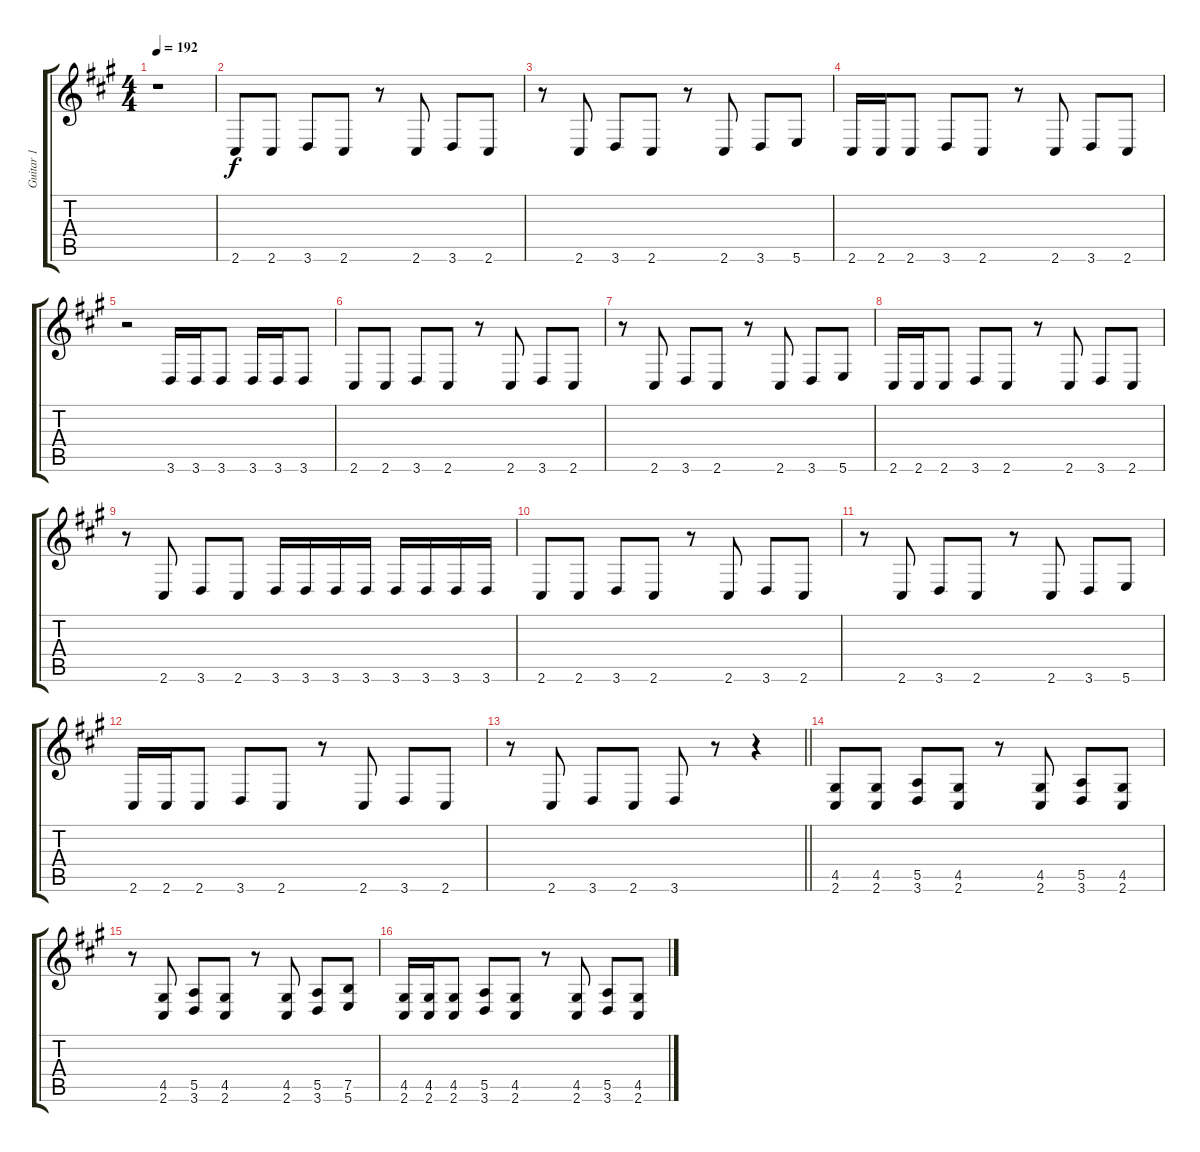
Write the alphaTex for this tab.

\track ("Guitar 1" "Guitar 1") {instrument overdrivenguitar}
\staff {score tabs}
\tuning (B3 Gb3 D3 A2 E2 B1) {hide}
\ts (4 4)
\tempo 192
\clef g2
\ks f#minor
r.1{dy f} |
2.6.8 2.6.8 3.6.8 2.6.8 r.8 2.6.8 3.6.8 2.6.8 |
r.8 2.6.8 3.6.8 2.6.8 r.8 2.6.8 3.6.8 5.6.8 |
2.6.16 2.6.16 2.6.8 3.6.8 2.6.8 r.8 2.6.8 3.6.8 2.6.8 |
r.2 3.6.16 3.6.16 3.6.8 3.6.16 3.6.16 3.6.8 |
2.6.8 2.6.8 3.6.8 2.6.8 r.8 2.6.8 3.6.8 2.6.8 |
r.8 2.6.8 3.6.8 2.6.8 r.8 2.6.8 3.6.8 5.6.8 |
2.6.16 2.6.16 2.6.8 3.6.8 2.6.8 r.8 2.6.8 3.6.8 2.6.8 |
r.8 2.6.8 3.6.8 2.6.8 3.6.16 3.6.16 3.6.16 3.6.16 3.6.16 3.6.16 3.6.16 3.6.16 |
2.6.8 2.6.8 3.6.8 2.6.8 r.8 2.6.8 3.6.8 2.6.8 |
r.8 2.6.8 3.6.8 2.6.8 r.8 2.6.8 3.6.8 5.6.8 |
2.6.16 2.6.16 2.6.8 3.6.8 2.6.8 r.8 2.6.8 3.6.8 2.6.8 |
\barLineRight lightlight
r.8 2.6.8 3.6.8 2.6.8 3.6.8 r.8 r.4 |
(4.5 2.6).8 (4.5 2.6).8 (5.5 3.6).8 (4.5 2.6).8 r.8 (4.5 2.6).8 (5.5 3.6).8 (4.5 2.6).8 |
r.8 (4.5 2.6).8 (5.5 3.6).8 (4.5 2.6).8 r.8 (4.5 2.6).8 (5.5 3.6).8 (7.5 5.6).8 |
(4.5 2.6).16 (4.5 2.6).16 (4.5 2.6).8 (5.5 3.6).8 (4.5 2.6).8 r.8 (4.5 2.6).8 (5.5 3.6).8 (4.5 2.6).8
